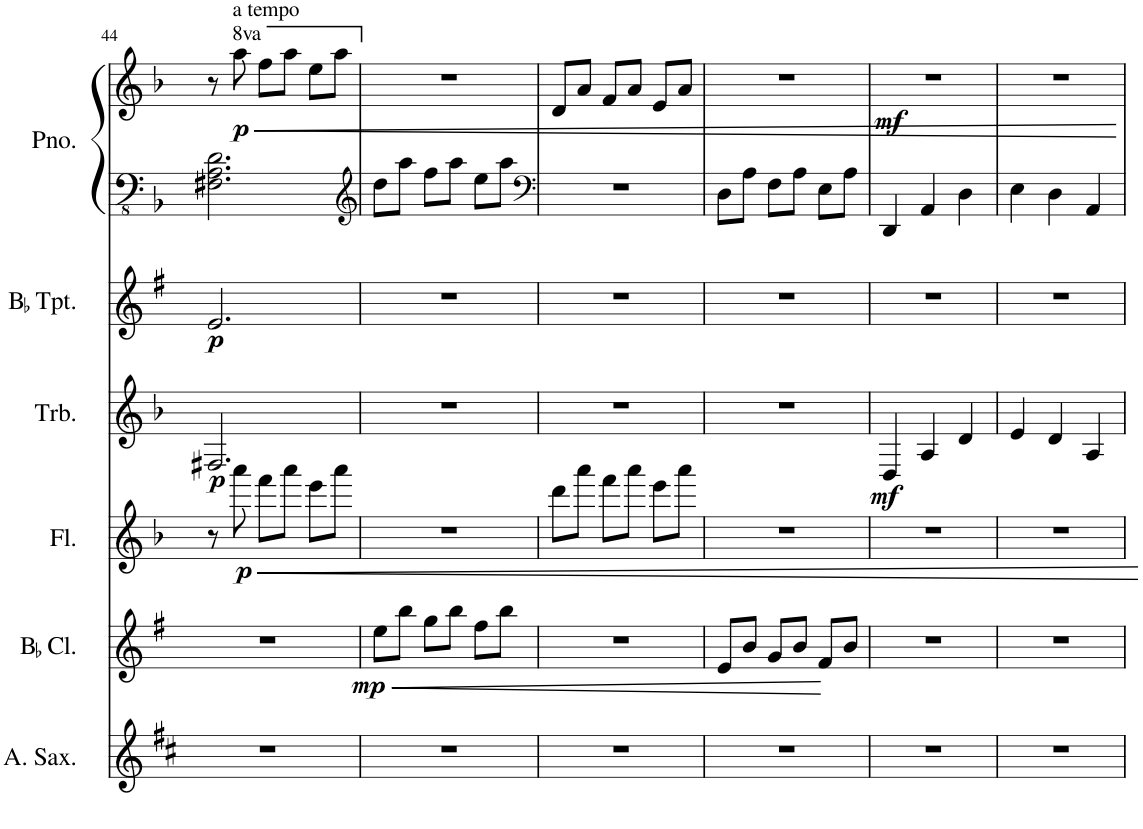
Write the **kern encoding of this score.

**kern	**kern	**dynam	**kern	**dynam	**kern	**dynam	**kern	**dynam	**kern	**kern	**dynam
*part6	*part5	*part5	*part4	*part4	*part3	*part3	*part2	*part2	*part1	*part1	*part1
*staff7	*staff6	*staff6	*staff5	*staff5	*staff4	*staff4	*staff3	*staff3	*staff2	*staff1	*staff1/2
*I"Alto Saxophone	*I"BaccidentalFlat Clarinet	*	*I"Flute	*	*I"Trombone	*	*I"BaccidentalFlat Trumpet	*	*I"Piano	*	*
*I'A. Sax.	*I'BaccidentalFlat Cl.	*	*I'Fl.	*	*I'Trb.	*	*I'BaccidentalFlat Tpt.	*	*I'Pno.	*	*
!!LO:PB:g=z
*clefG2	*clefG2	*	*clefG2	*	*clefG2	*	*clefG2	*	*clefFv4	*clefG2	*
*Trd5c9	*Trd1c2	*	*	*	*	*	*Trd1c2	*	*	*	*
*k[f#c#]	*k[f#]	*	*k[b-]	*	*k[b-]	*	*k[f#]	*	*k[b-]	*k[b-]	*
*M3/4	*M3/4	*	*M3/4	*	*M3/4	*	*M3/4	*	*M3/4	*M3/4	*
=44	=44	=44	=44	=44	=44	=44	=44	=44	=44	=44	=44
!	!	!	!	!	!	!LO:DY:b	!	!LO:DY:b	!	!	!
2.r	2.r	.	8r	.	2.F#X/	p	2.e/	p	2.FF#X\ 2.AA\ 2.D\	8r	.
*	*	*	*	*	*	*	*	*	*	*8va	*
!	!	!	!	!	!	!	!	!	!	!LO:TX:a:t=a tempo	!
!	!	!	!	!LO:DY:b	!	!	!	!	!	!	!LO:DY:b
.	.	.	8aaa\	p	.	.	.	.	.	8aaa\	p
!	!	!	!	!	!	!	!	!	!	!	!LO:HP:b
.	.	.	8fff\L	.	.	.	.	.	.	8fff\L	<
.	.	.	8aaa\J	.	.	.	.	.	.	8aaa\J	.
.	.	.	8eee\L	.	.	.	.	.	.	8eee\L	.
.	.	.	8aaa\J	.	.	.	.	.	.	8aaa\J	.
.	.	.	.	.	.	.	.	.	.	.	[
=45	=45	=45	=45	=45	=45	=45	=45	=45	=45	=45	=45
*	*	*	*	*	*	*	*	*	*clefG2	*	*
*	*	*	*	*	*	*	*	*	*	*X8va	*
!	!	!LO:DY:b	!	!	!	!	!	!	!	!	!
2.r	8ee\L	mp	2.r	.	2.r	.	2.r	.	8dd\L	2.r	.
.	8bb\J	.	.	.	.	.	.	.	8aa\J	.	.
.	8gg\L	.	.	.	.	.	.	.	8ff\L	.	.
.	8bb\J	.	.	.	.	.	.	.	8aa\J	.	.
.	8ff#\L	.	.	.	.	.	.	.	8ee\L	.	.
.	8bb\J	.	.	.	.	.	.	.	8aa\J	.	.
=46	=46	=46	=46	=46	=46	=46	=46	=46	=46	=46	=46
*	*	*	*	*	*	*	*	*	*clefF4	*	*
2.r	2.r	.	8ddd\L	.	2.r	.	2.r	.	2.r	8d/L	.
.	.	.	8aaa\J	.	.	.	.	.	.	8a/J	.
.	.	.	8fff\L	.	.	.	.	.	.	8f/L	.
.	.	.	8aaa\J	.	.	.	.	.	.	8a/J	.
.	.	.	8eee\L	.	.	.	.	.	.	8e/L	.
.	.	.	8aaa\J	.	.	.	.	.	.	8a/J	.
=47	=47	=47	=47	=47	=47	=47	=47	=47	=47	=47	=47
2.r	8e/L	.	2.r	.	2.r	.	2.r	.	8D\L	2.r	.
.	8b/J	.	.	.	.	.	.	.	8A\J	.	.
.	8g/L	.	.	.	.	.	.	.	8F\L	.	.
.	8b/J	.	.	.	.	.	.	.	8A\J	.	.
.	8f#/L	.	.	.	.	.	.	.	8E\L	.	.
.	8b/J	.	.	.	.	.	.	.	8A\J	.	.
=48	=48	=48	=48	=48	=48	=48	=48	=48	=48	=48	=48
!	!	!	!	!	!	!LO:DY:b	!	!	!	!	!LO:DY:b
2.r	2.r	.	2.r	.	4D/	mf	2.r	.	4DD/	2.r	mf
.	.	.	.	.	4A/	.	.	.	4AA/	.	.
.	.	.	.	.	4d/	.	.	.	4D\	.	.
=49	=49	=49	=49	=49	=49	=49	=49	=49	=49	=49	=49
2.r	2.r	.	2.r	.	4e/	.	2.r	.	4E\	2.r	.
.	.	.	.	.	4d/	.	.	.	4D\	.	.
.	.	.	.	.	4A/	.	.	.	4AA/	.	.
=	=	=	=	=	=	=	=	=	=	=	=
*-	*-	*-	*-	*-	*-	*-	*-	*-	*-	*-	*-
